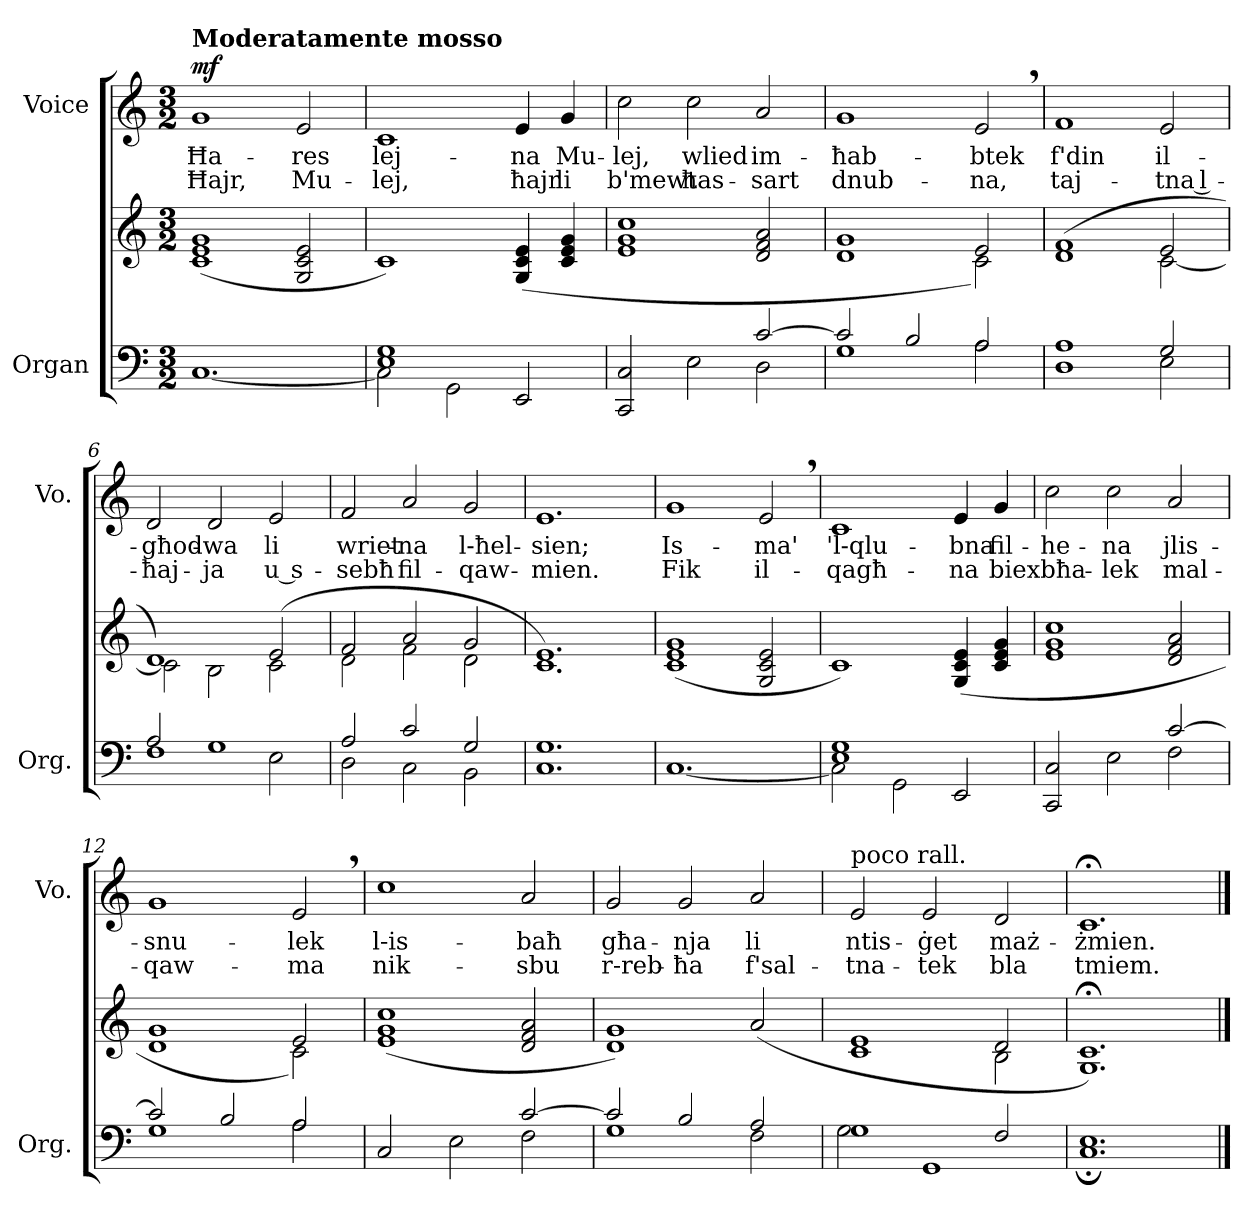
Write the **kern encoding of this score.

**kern	**kern	**kern	**text	**text	**dynam
*part2	*part2	*part1	*part1	*part1	*part1
*staff3	*staff2	*staff1	*staff1	*staff1	*staff1
*I"Organ	*	*I"Voice	*	*	*
*I'Org.	*	*I'Vo.	*	*	*
*clefF4	*clefG2	*clefG2	*	*	*
*k[]	*k[]	*k[]	*	*	*
*M3/2	*M3/2	*M3/2	*	*	*
=1	=1	=1	=1	=1	=1
!	!	!LO:TX:a:B:t=Moderatamente mosso	!	!	!
!	!	!	!	!	!LO:DY:a
[1.C	(1c 1e 1g	1g	Ħa-	Ħajr,	mf
.	2G/ 2c/ 2e/	2e/	-res	Mu-	.
=2	=2	=2	=2	=2	=2
*^	*	*	*	*	*
1E 1G	2C\]	1c)	1c	lej-	-lej,	.
.	2GG\	.	.	.	.	.
2EE/	2ryy	(4G/ 4c/ 4e/	4e/	-na	ħajr	.
.	.	4c/ 4e/ 4g/	4g/	Mu-	li	.
=3	=3	=3	=3	=3	=3	=3
2CC/ 2C/	1ryy	1e 1g 1cc	2cc\	-lej,	b'mewt	.
2E\	.	.	2cc\	wlied	ħas-	.
[2c/	2D\	2d/ 2f/ 2a/	2a/	im-	-sart	.
=4	=4	=4	=4	=4	=4	=4
*	*	*^	*	*	*	*
2c/]	1G	1d 1g	1ryy	1g	-ħab-	dnub-	.
2B/	.	.	.	.	.	.	.
2A/	2A\	2e/	2c\)	2e,/	-btek	-na,	.
=5	=5	=5	=5	=5	=5	=5	=5
1D 1A	1ryy	(1f	1d	1f	f'din	taj-	.
2G/	2E\	2e/	[2c\	2e/	il-	-tna l-	.
=6	=6	=6	=6	=6	=6	=6	=6
2A/	1F	1d)	2c\]	2d/	-għod-	-ħaj-	.
1G	.	.	2B\	2d/	-wa	-ja	.
.	2E\	(2e/	2c\	2e/	li	u s-	.
=7	=7	=7	=7	=7	=7	=7	=7
2A/	2D\	2f/	2d\	2f/	wriet-	-sebħ	.
2c/	2C\	2a/	2f\	2a/	-na	fil-	.
2G/	2BB\	2g/	2d\	2g/	l-ħel-	-qaw-	.
=8	=8	=8	=8	=8	=8	=8	=8
1.G	1.C	1.e)	1.c	1.e	-sien;	-mien.	.
*v	*v	*	*	*	*	*	*
*	*v	*v	*	*	*	*
=9	=9	=9	=9	=9	=9
[1.C	(1c 1e 1g	1g	Is-	Fik	.
.	2G/ 2c/ 2e/	2e,/	-ma'	il-	.
=10	=10	=10	=10	=10	=10
*^	*	*	*	*	*
1E 1G	2C\]	1c)	1c	'l-qlu-	-qagħ-	.
.	2GG\	.	.	.	.	.
2EE/	2ryy	(4G/ 4c/ 4e/	4e/	-bna	-na	.
.	.	4c/ 4e/ 4g/	4g/	fil-	biex	.
=11	=11	=11	=11	=11	=11	=11
2CC/ 2C/	1ryy	1e 1g 1cc	2cc\	-he-	bħa-	.
2E\	.	.	2cc\	-na	-lek	.
[2c/	2F\	2d/ 2f/ 2a/	2a/	jlis-	mal-	.
=12	=12	=12	=12	=12	=12	=12
*	*	*^	*	*	*	*
2c/]	1G	1d 1g	1ryy	1g	-snu-	-qaw-	.
2B/	.	.	.	.	.	.	.
2A/	2A\	2e/	2c\)	2e,/	-lek	-ma	.
*	*	*v	*v	*	*	*	*
=13	=13	=13	=13	=13	=13	=13
2C/	1ryy	(>1e 1g 1cc	1cc	l-is-	nik-	.
2E\	.	.	.	.	.	.
[2c/	2F\	2d/ 2f/ 2a/	2a/	-baħ	-sbu	.
=14	=14	=14	=14	=14	=14	=14
2c/]	1G	1d 1g)	2g/	għa-	r-reb-	.
2B/	.	.	2g/	-nja	-ħa	.
2A/	2F\	(2a/	2a/	li	f'sal-	.
=15	=15	=15	=15	=15	=15	=15
*	*	*^	*	*	*	*
!	!	!	!	!LO:TX:a:t=poco rall.	!	!	!
1G	2G\	1c 1e	1ryy	2e/	ntis-	-tna-	.
.	1GG	.	.	2e/	-ġet	-tek	.
2F/	.	2d/	2B\	2d/	maż-	bla	.
*	*	*v	*v	*	*	*	*
=16	=16	=16	=16	=16	=16	=16
1.E	1.C;	1.G;< 1.c;<)	1.c;<	-żmien.	tmiem.	.
*v	*v	*	*	*	*	*
==	==	==	==	==	==
*-	*-	*-	*-	*-	*-
